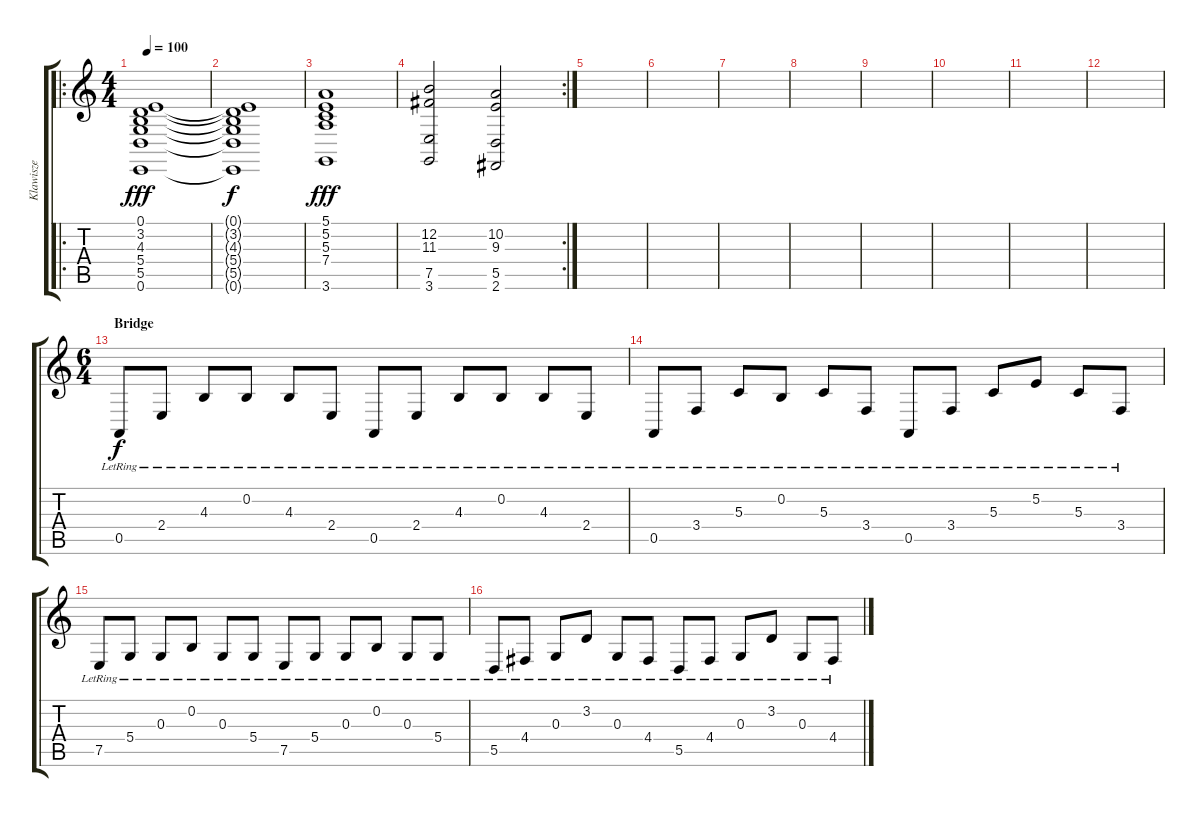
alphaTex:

\track ("Klawisze" "Klawisze") {instrument acousticgrandpiano}
\staff {score tabs}
\tuning (E4 B3 G3 D3 A2 E2) {hide}
\ro
\ts (4 4)
\tempo 100
\clef g2
\ks c
(0.1 3.2 4.3 5.4 5.5 0.6).1{dy fff volume 12 instrument stringensemble1} |
(0.1{t} 3.2{t} 4.3{t} 5.4{t} 5.5{t} 0.6{t}).1{dy f} |
(5.1 5.2 5.3 7.4 3.6).1{dy fff} |
\rc 2
(12.2 11.3 7.5 3.6).2 (10.2 9.3 5.5 2.6).2 |
|
|
|
|
|
|
|
|
\ts (6 4)
\section ("" "Bridge")
0.5{lr}.8{dy f volume 16 instrument acousticgrandpiano} 2.4{lr}.8 4.3{lr}.8 0.2{lr}.8 4.3{lr}.8 2.4{lr}.8 0.5{lr}.8 2.4{lr}.8 4.3{lr}.8 0.2{lr}.8 4.3{lr}.8 2.4{lr}.8 |
0.5{lr}.8 3.4{lr}.8 5.3{lr}.8 0.2{lr}.8 5.3{lr}.8 3.4{lr}.8 0.5{lr}.8 3.4{lr}.8 5.3{lr}.8 5.2{lr}.8 5.3{lr}.8 3.4{lr}.8 |
7.5{lr}.8 5.4{lr}.8 0.3{lr}.8 0.2{lr}.8 0.3{lr}.8 5.4{lr}.8 7.5{lr}.8 5.4{lr}.8 0.3{lr}.8 0.2{lr}.8 0.3{lr}.8 5.4{lr}.8 |
5.5{lr}.8 4.4{lr}.8 0.3{lr}.8 3.2{lr}.8 0.3{lr}.8 4.4{lr}.8 5.5{lr}.8 4.4{lr}.8 0.3{lr}.8 3.2{lr}.8 0.3{lr}.8 4.4{lr}.8
